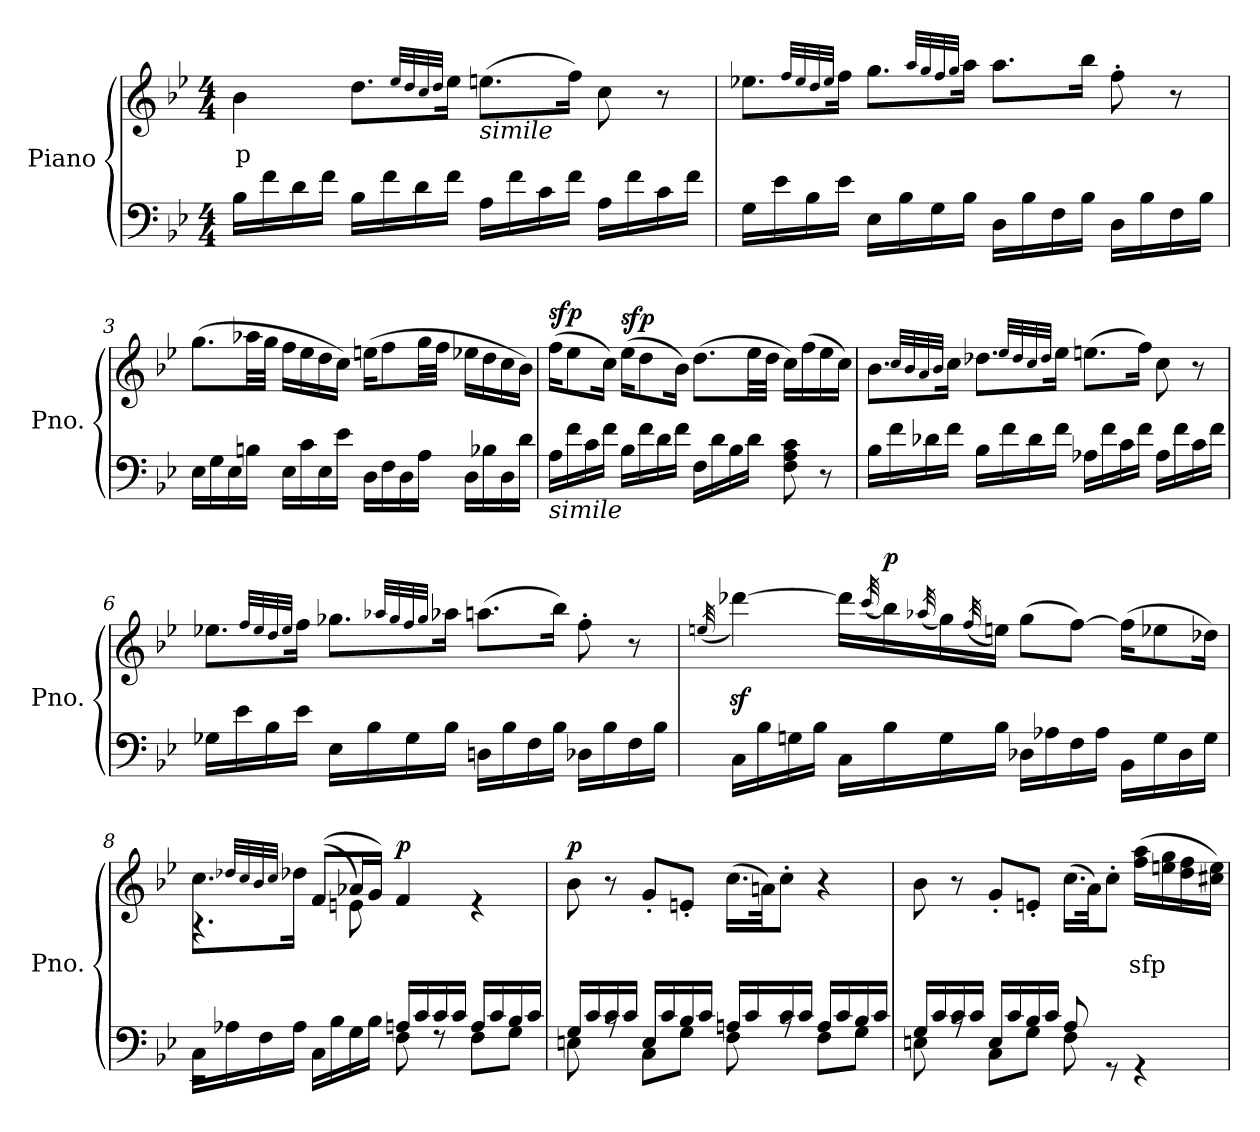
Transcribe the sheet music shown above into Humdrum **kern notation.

**kern	**kern	**text	**dynam
*part1	*part1	*part1	*part1
*staff2	*staff1	*staff1	*staff1/2
*I"Piano	*	*	*
*I'Pno.	*	*	*
*clefF4	*clefG2	*	*
*k[b-e-]	*k[b-e-]	*	*
*M4/4	*M4/4	*	*
=1	=1	=1	=1
!	!	!LO:LY:b	!
16B-\LL	4b-\	p	.
16f\	.	.	.
16d\	.	.	.
16f\JJ	.	.	.
16B-\LL	8.dd\L	.	.
16f\	.	.	.
16d\	.	.	.
.	32qee-/LLL	.	.
.	32qdd/	.	.
.	32qcc/	.	.
.	32qdd/JJJ	.	.
16f\JJ	16ee-\Jk	.	.
!	!LO:TX:b:i:t=simile	!	!
16A\LL	(>8.een\L	.	.
16f\	.	.	.
16c\	.	.	.
16f\JJ	16ff\Jk)	.	.
16A\LL	8cc\	.	.
16f\	.	.	.
16c\	8r	.	.
16f\JJ	.	.	.
=2	=2	=2	=2
16G\LL	8.ee-X\L	.	.
16e-\	.	.	.
16B-\	.	.	.
.	32qff/LLL	.	.
.	32qee-/	.	.
.	32qdd/	.	.
.	32qee-/JJJ	.	.
16e-\JJ	16ff\Jk	.	.
16E-\LL	8.gg\L	.	.
16B-\	.	.	.
16G\	.	.	.
.	32qaa/LLL	.	.
.	32qgg/	.	.
.	32qff/	.	.
.	32qgg/JJJ	.	.
16B-\JJ	16aa\Jk	.	.
16D\LL	8.aa\L	.	.
16B-\	.	.	.
16F\	.	.	.
16B-\JJ	16bb-\Jk	.	.
16D\LL	8ff'\	.	.
16B-\	.	.	.
16F\	8r	.	.
16B-\JJ	.	.	.
!!LO:LB:g=z
=3	=3	=3	=3
16E-\LL	(>8.gg\L	.	.
16G\	.	.	.
16E-\	.	.	.
16Bn\JJ	32aa-X\LL	.	.
.	32gg\JJJ	.	.
16E-\LL	16ff\LL	.	.
16c\	16ee-\	.	.
16E-\	16dd\	.	.
16e-\JJ	16cc\JJ)	.	.
16D\LL	(>16een\KL	.	.
16F\	8ff\	.	.
16D\	.	.	.
16A\JJ	32gg\LL	.	.
.	32ff\JJJ	.	.
16D\LL	16ee-X\LL	.	.
16B-X\	16dd\	.	.
16D\	16cc\	.	.
16d\JJ	16b-\JJ)	.	.
=4	=4	=4	=4
!LO:TX:b:i:t=simile	!	!	!
!	!	!	!LO:DY:b
16A\LL	(>16ff\KL	.	sfp
16f\	8ee-\	.	.
16c\	.	.	.
16f\JJ	16cc\Jk)	.	.
!	!	!	!LO:DY:b
16B-\LL	(>16ee-\KL	.	sfp
16f\	8dd\	.	.
16d\	.	.	.
16f\JJ	16b-\Jk)	.	.
16F\LL	(>8.dd\L	.	.
16d\	.	.	.
16B-\	.	.	.
16d\JJ	32ee-\LL	.	.
.	32dd\JJJ	.	.
8F\ 8A\ 8c\	16cc\LL)	.	.
.	(>16ff\	.	.
8r	16ee-\	.	.
.	16cc\JJ)	.	.
!!LO:LB:g=z
=5	=5	=5	=5
16B-\LL	8.b-\L	.	.
16f\	.	.	.
16d-X\	.	.	.
.	32qcc/LLL	.	.
.	32qb-/	.	.
.	32qa/	.	.
.	32qb-/JJJ	.	.
16f\JJ	16cc\Jk	.	.
16B-\LL	8.dd-X\L	.	.
16f\	.	.	.
16d-\	.	.	.
.	32qee-/LLL	.	.
.	32qdd-/	.	.
.	32qcc/	.	.
.	32qdd-/JJJ	.	.
16f\JJ	16ee-\Jk	.	.
16A-X\LL	(>8.een\L	.	.
16f\	.	.	.
16c\	.	.	.
16f\JJ	16ff\Jk)	.	.
16A-\LL	8cc\	.	.
16f\	.	.	.
16c\	8r	.	.
16f\JJ	.	.	.
=6	=6	=6	=6
16G-X\LL	8.ee-X\L	.	.
16e-\	.	.	.
16B-\	.	.	.
.	32qff/LLL	.	.
.	32qee-/	.	.
.	32qdd/	.	.
.	32qee-/JJJ	.	.
16e-\JJ	16ff\Jk	.	.
16E-\LL	8.gg-X\L	.	.
16B-\	.	.	.
16G-\	.	.	.
.	32qaa-X/LLL	.	.
.	32qgg-/	.	.
.	32qff/	.	.
.	32qgg-/JJJ	.	.
16B-\JJ	16aa-\Jk	.	.
16Dn\LL	(>8.aan\L	.	.
16B-\	.	.	.
16F\	.	.	.
16B-\JJ	16bb-\Jk)	.	.
16D-X\LL	8ff'\	.	.
16B-\	.	.	.
16F\	8r	.	.
16B-\JJ	.	.	.
!!LO:LB:g=z
=7	=7	=7	=7
.	(<32qeen/	.	.
16C\LL	[4ddd-Xz<\)	.	.
16B-\	.	.	.
16Gn\	.	.	.
16B-\JJ	.	.	.
16C\LL	16ddd-\LL]	.	.
.	(<32qccc/	.	.
!	!	!	!LO:DY:b
16B-\	16bb-\)	.	p
.	(<32qaa-X/	.	.
16G\	16gg\)	.	.
.	(<32qff/	.	.
16B-\JJ	16ee\JJ)	.	.
16D-X\LL	(>8gg\L	.	.
16A-X\	.	.	.
16F\	[8ff\J)	.	.
16A-\JJ	.	.	.
16BB-\LL	(>16ff\KL]	.	.
16G\	8ee-X\	.	.
16D-\	.	.	.
16G\JJ	16dd-X\Jk)	.	.
=8	=8	=8	=8
*^	*^	*	*
16C\LL	2r	8.cc\L	4.r	.	.
16A-X\	.	.	.	.	.
16F\	.	.	.	.	.
.	.	32qdd-X/LLL	.	.	.
.	.	32qcc/	.	.	.
.	.	32qb-/	.	.	.
.	.	32qcc/JJJ	.	.	.
16A-\JJ	.	16dd-\Jk	.	.	.
16C\LL	.	(>(<8f/L	.	.	.
16B-\	.	.	.	.	.
16G\	.	16a-X/L	8en\)	.	.
16B-\JJ	.	16g/JJ)	.	.	.
!	!	!	!	!	!LO:DY:b
16An/LL	8F\	4f/	2ryy	.	p
16c/	.	.	.	.	.
16c/	8rF	.	.	.	.
16c/JJ	.	.	.	.	.
16A/LL	8F\L	4re	.	.	.
16c/	.	.	.	.	.
16B-/	8G\J	.	.	.	.
16c/JJ	.	.	.	.	.
*	*	*v	*v	*	*
!!LO:LB:g=z
=9	=9	=9	=9	=9
!	!	!	!	!LO:DY:a
16G/LL	8En\	8b-\	.	p
16c/	.	.	.	.
16c/	8rA	8r	.	.
16c/JJ	.	.	.	.
16E/LL	8C\L	8g'/L	.	.
16c/	.	.	.	.
16B-/	8G\J	8en'/J	.	.
16c/JJ	.	.	.	.
16An/LL	8F\	(>16.cc\LL	.	.
16c/	.	.	.	.
.	.	32an\JK)	.	.
16c/	8rA	8cc'\J	.	.
16c/JJ	.	.	.	.
16A/LL	8F\L	4r	.	.
16c/	.	.	.	.
16B-/	8G\J	.	.	.
16c/JJ	.	.	.	.
=10	=10	=10	=10	=10
16G/LL	8En\	8b-\	.	.
16c/	.	.	.	.
16c/	8rA	8r	.	.
16c/JJ	.	.	.	.
16E/LL	8C\L	8g'/L	.	.
16c/	.	.	.	.
16B-/	8G\J	8en'/J	.	.
16c/JJ	.	.	.	.
8A/	8F\	(>16.cc\LL	.	.
.	.	32a\JK)	.	.
8rGG	4.ryy	8cc'\J	.	.
!	!	!	!LO:LY:b	!
4rGG	.	(>16ff\ 16aa\LL	sfp	.
.	.	16een\ 16gg\	.	.
.	.	16dd\ 16ff\	.	.
.	.	16cc#X\ 16ee\JJ)	.	.
*v	*v	*	*	*
=	=	=	=
*-	*-	*-	*-
